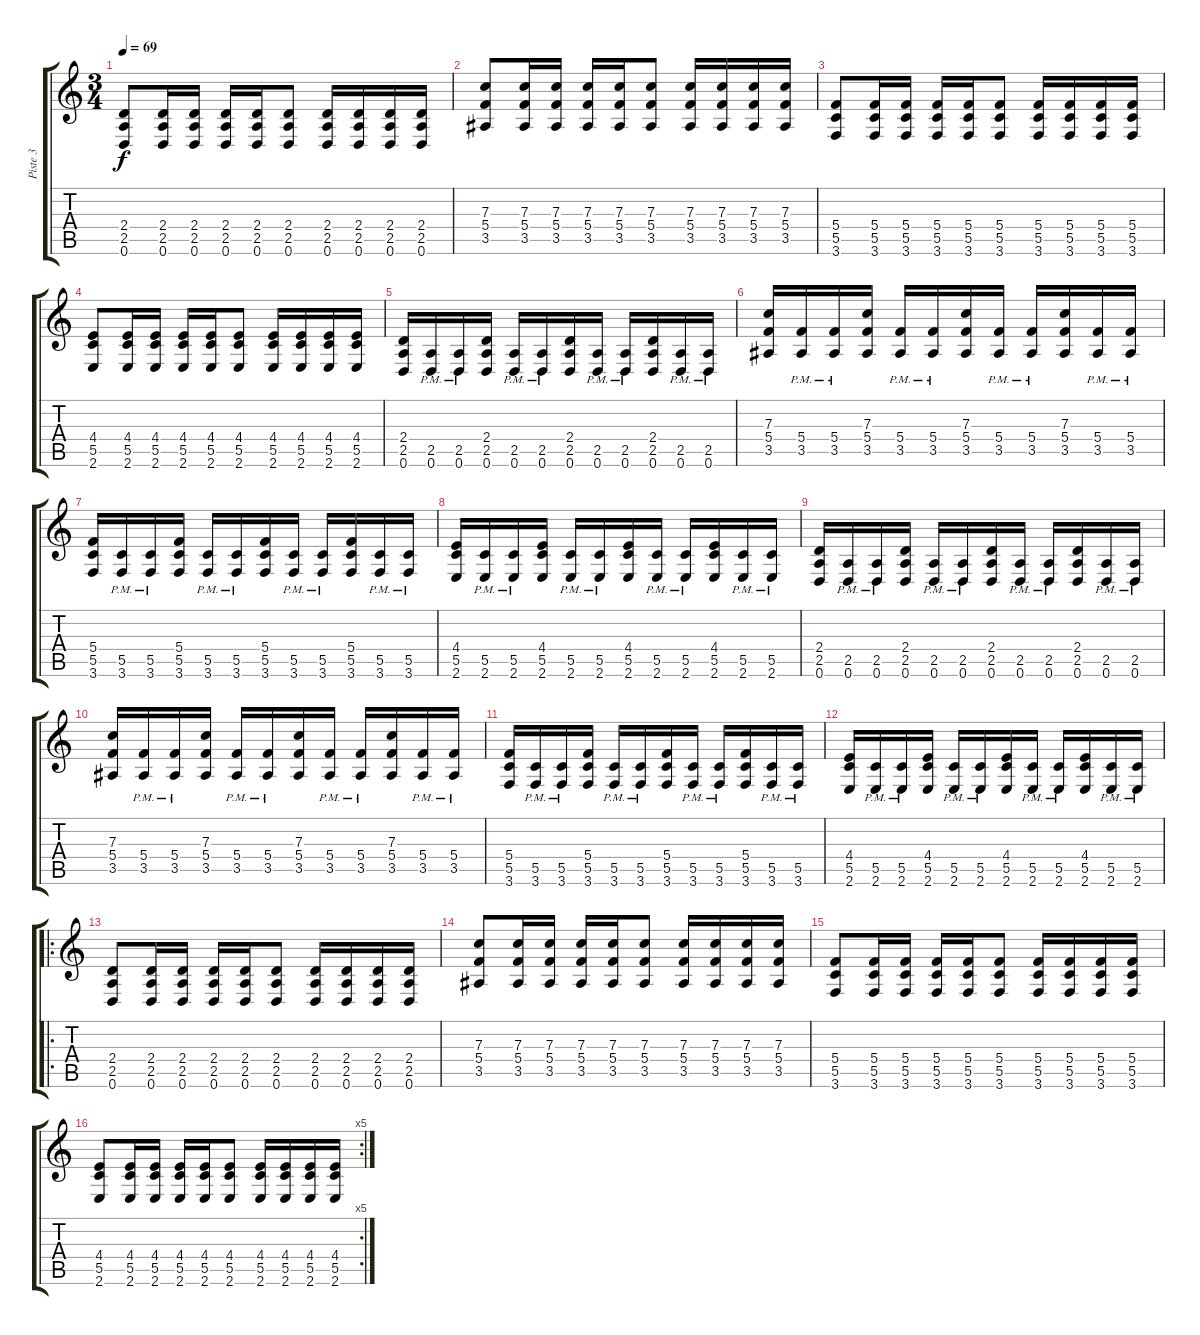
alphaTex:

\track ("Piste 3" "Piste 3") {instrument distortionguitar}
\staff {score tabs}
\tuning (D4 A3 F3 C3 G2 D2) {hide}
\ts (3 4)
\tempo 69
\clef g2
\ks c
(2.4 2.5 0.6).8{dy f} (2.4 2.5 0.6).16 (2.4 2.5 0.6).16 (2.4 2.5 0.6).16 (2.4 2.5 0.6).16 (2.4 2.5 0.6).8 (2.4 2.5 0.6).16 (2.4 2.5 0.6).16 (2.4 2.5 0.6).16 (2.4 2.5 0.6).16 |
(7.3 5.4 3.5).8 (7.3 5.4 3.5).16 (7.3 5.4 3.5).16 (7.3 5.4 3.5).16 (7.3 5.4 3.5).16 (7.3 5.4 3.5).8 (7.3 5.4 3.5).16 (7.3 5.4 3.5).16 (7.3 5.4 3.5).16 (7.3 5.4 3.5).16 |
(5.4 5.5 3.6).8 (5.4 5.5 3.6).16 (5.4 5.5 3.6).16 (5.4 5.5 3.6).16 (5.4 5.5 3.6).16 (5.4 5.5 3.6).8 (5.4 5.5 3.6).16 (5.4 5.5 3.6).16 (5.4 5.5 3.6).16 (5.4 5.5 3.6).16 |
(4.4 5.5 2.6).8 (4.4 5.5 2.6).16 (4.4 5.5 2.6).16 (4.4 5.5 2.6).16 (4.4 5.5 2.6).16 (4.4 5.5 2.6).8 (4.4 5.5 2.6).16 (4.4 5.5 2.6).16 (4.4 5.5 2.6).16 (4.4 5.5 2.6).16 |
(2.4 2.5 0.6).16 (2.5{pm} 0.6).16 (2.5{pm} 0.6).16 (2.4 2.5 0.6).16 (2.5{pm} 0.6).16 (2.5{pm} 0.6).16 (2.4 2.5 0.6).16 (2.5{pm} 0.6).16 (2.5{pm} 0.6).16 (2.4 2.5 0.6).16 (2.5{pm} 0.6).16 (2.5{pm} 0.6).16 |
(7.3 5.4 3.5).16 (5.4{pm} 3.5).16 (5.4{pm} 3.5).16 (7.3 5.4 3.5).16 (5.4{pm} 3.5).16 (5.4{pm} 3.5).16 (7.3 5.4 3.5).16 (5.4{pm} 3.5).16 (5.4{pm} 3.5).16 (7.3 5.4 3.5).16 (5.4{pm} 3.5).16 (5.4{pm} 3.5).16 |
(5.4 5.5 3.6).16 (5.5{pm} 3.6).16 (5.5{pm} 3.6).16 (5.4 5.5 3.6).16 (5.5{pm} 3.6).16 (5.5{pm} 3.6).16 (5.4 5.5 3.6).16 (5.5{pm} 3.6).16 (5.5{pm} 3.6).16 (5.4 5.5 3.6).16 (5.5{pm} 3.6).16 (5.5{pm} 3.6).16 |
(4.4 5.5 2.6).16 (5.5{pm} 2.6).16 (5.5{pm} 2.6).16 (4.4 5.5 2.6).16 (5.5{pm} 2.6).16 (5.5{pm} 2.6).16 (4.4 5.5 2.6).16 (5.5{pm} 2.6).16 (5.5{pm} 2.6).16 (4.4 5.5 2.6).16 (5.5{pm} 2.6).16 (5.5{pm} 2.6).16 |
(2.4 2.5 0.6).16 (2.5{pm} 0.6).16 (2.5{pm} 0.6).16 (2.4 2.5 0.6).16 (2.5{pm} 0.6).16 (2.5{pm} 0.6).16 (2.4 2.5 0.6).16 (2.5{pm} 0.6).16 (2.5{pm} 0.6).16 (2.4 2.5 0.6).16 (2.5{pm} 0.6).16 (2.5{pm} 0.6).16 |
(7.3 5.4 3.5).16 (5.4{pm} 3.5).16 (5.4{pm} 3.5).16 (7.3 5.4 3.5).16 (5.4{pm} 3.5).16 (5.4{pm} 3.5).16 (7.3 5.4 3.5).16 (5.4{pm} 3.5).16 (5.4{pm} 3.5).16 (7.3 5.4 3.5).16 (5.4{pm} 3.5).16 (5.4{pm} 3.5).16 |
(5.4 5.5 3.6).16 (5.5{pm} 3.6).16 (5.5{pm} 3.6).16 (5.4 5.5 3.6).16 (5.5{pm} 3.6).16 (5.5{pm} 3.6).16 (5.4 5.5 3.6).16 (5.5{pm} 3.6).16 (5.5{pm} 3.6).16 (5.4 5.5 3.6).16 (5.5{pm} 3.6).16 (5.5{pm} 3.6).16 |
(4.4 5.5 2.6).16 (5.5{pm} 2.6).16 (5.5{pm} 2.6).16 (4.4 5.5 2.6).16 (5.5{pm} 2.6).16 (5.5{pm} 2.6).16 (4.4 5.5 2.6).16 (5.5{pm} 2.6).16 (5.5{pm} 2.6).16 (4.4 5.5 2.6).16 (5.5{pm} 2.6).16 (5.5{pm} 2.6).16 |
\ro
(2.4 2.5 0.6).8 (2.4 2.5 0.6).16 (2.4 2.5 0.6).16 (2.4 2.5 0.6).16 (2.4 2.5 0.6).16 (2.4 2.5 0.6).8 (2.4 2.5 0.6).16 (2.4 2.5 0.6).16 (2.4 2.5 0.6).16 (2.4 2.5 0.6).16 |
(7.3 5.4 3.5).8 (7.3 5.4 3.5).16 (7.3 5.4 3.5).16 (7.3 5.4 3.5).16 (7.3 5.4 3.5).16 (7.3 5.4 3.5).8 (7.3 5.4 3.5).16 (7.3 5.4 3.5).16 (7.3 5.4 3.5).16 (7.3 5.4 3.5).16 |
(5.4 5.5 3.6).8 (5.4 5.5 3.6).16 (5.4 5.5 3.6).16 (5.4 5.5 3.6).16 (5.4 5.5 3.6).16 (5.4 5.5 3.6).8 (5.4 5.5 3.6).16 (5.4 5.5 3.6).16 (5.4 5.5 3.6).16 (5.4 5.5 3.6).16 |
\rc 5
(4.4 5.5 2.6).8 (4.4 5.5 2.6).16 (4.4 5.5 2.6).16 (4.4 5.5 2.6).16 (4.4 5.5 2.6).16 (4.4 5.5 2.6).8 (4.4 5.5 2.6).16 (4.4 5.5 2.6).16 (4.4 5.5 2.6).16 (4.4 5.5 2.6).16
